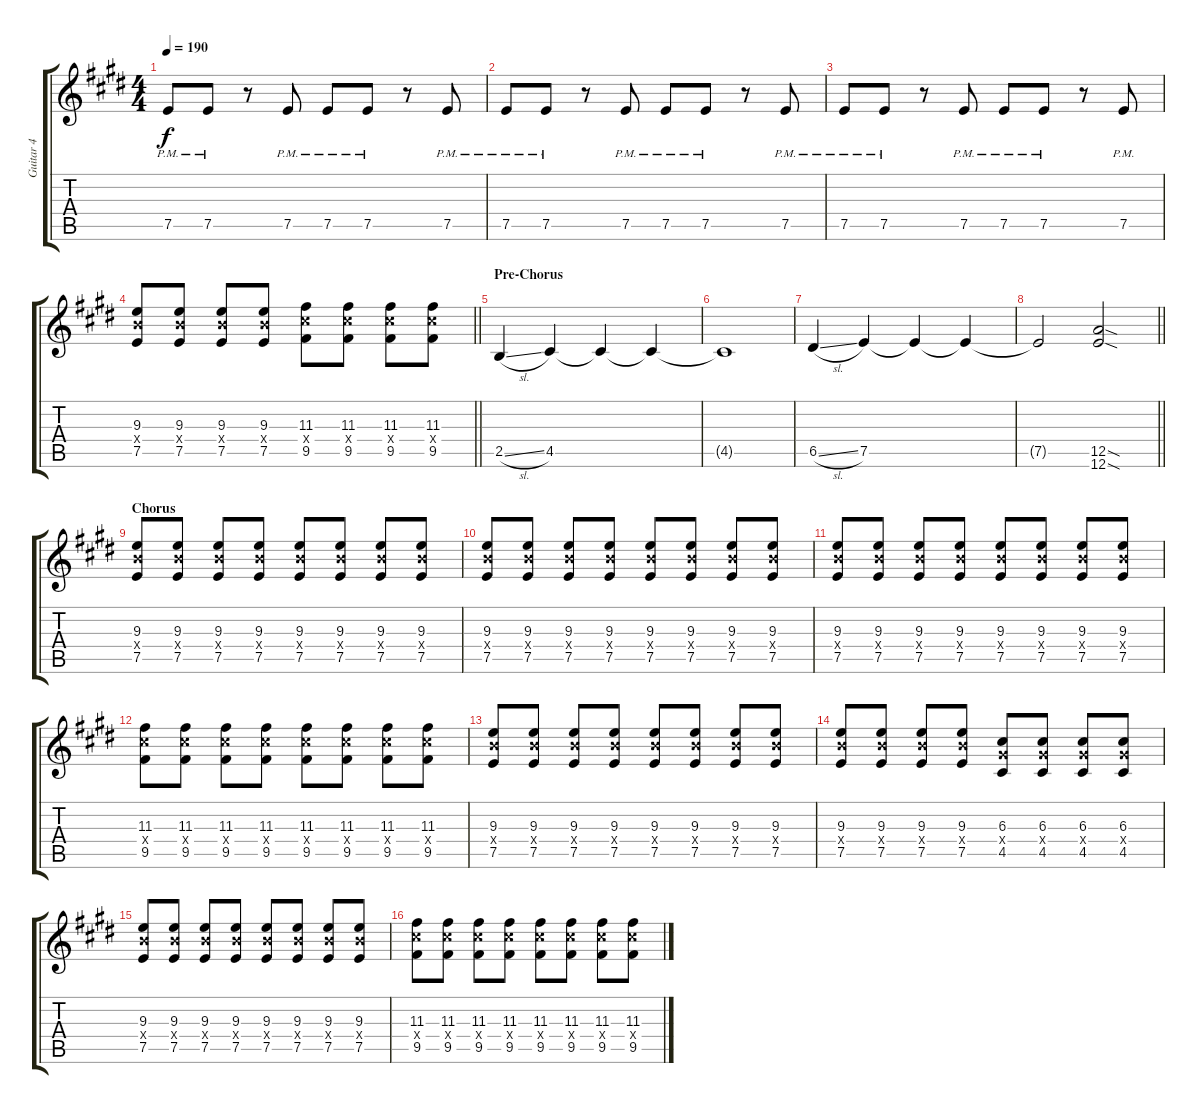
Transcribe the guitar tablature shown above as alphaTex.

\track ("Guitar 4" "Guitar 4") {instrument distortionguitar}
\staff {score tabs}
\tuning (E4 B3 G3 D3 A2 E2) {hide}
\ts (4 4)
\tempo 190
\clef g2
\ks e
7.5{pm}.8{dy f} 7.5{pm}.8 r.8 7.5{pm}.8 7.5{pm}.8 7.5{pm}.8 r.8 7.5{pm}.8 |
7.5{pm}.8 7.5{pm}.8 r.8 7.5{pm}.8 7.5{pm}.8 7.5{pm}.8 r.8 7.5{pm}.8 |
7.5{pm}.8 7.5{pm}.8 r.8 7.5{pm}.8 7.5{pm}.8 7.5{pm}.8 r.8 7.5{pm}.8 |
\barLineRight lightlight
(9.3 9.4{x} 7.5).8 (9.3 9.4{x} 7.5).8 (9.3 9.4{x} 7.5).8 (9.3 9.4{x} 7.5).8 (11.3 11.4{x} 9.5).8 (11.3 11.4{x} 9.5).8 (11.3 11.4{x} 9.5).8 (11.3 11.4{x} 9.5).8 |
\section ("" "Pre-Chorus")
2.5{sl}.4 4.5.4 4.5{t}.4 4.5{t}.4 |
4.5{t}.1 |
6.5{sl}.4 7.5.4 7.5{t}.4 7.5{t}.4 |
\barLineRight lightlight
7.5{t}.2 (12.5{sod} 12.6{sod}).2 |
\section ("" "Chorus")
(9.3 9.4{x} 7.5).8 (9.3 9.4{x} 7.5).8 (9.3 9.4{x} 7.5).8 (9.3 9.4{x} 7.5).8 (9.3 9.4{x} 7.5).8 (9.3 9.4{x} 7.5).8 (9.3 9.4{x} 7.5).8 (9.3 9.4{x} 7.5).8 |
(9.3 9.4{x} 7.5).8 (9.3 9.4{x} 7.5).8 (9.3 9.4{x} 7.5).8 (9.3 9.4{x} 7.5).8 (9.3 9.4{x} 7.5).8 (9.3 9.4{x} 7.5).8 (9.3 9.4{x} 7.5).8 (9.3 9.4{x} 7.5).8 |
(9.3 9.4{x} 7.5).8 (9.3 9.4{x} 7.5).8 (9.3 9.4{x} 7.5).8 (9.3 9.4{x} 7.5).8 (9.3 9.4{x} 7.5).8 (9.3 9.4{x} 7.5).8 (9.3 9.4{x} 7.5).8 (9.3 9.4{x} 7.5).8 |
(11.3 11.4{x} 9.5).8 (11.3 11.4{x} 9.5).8 (11.3 11.4{x} 9.5).8 (11.3 11.4{x} 9.5).8 (11.3 11.4{x} 9.5).8 (11.3 11.4{x} 9.5).8 (11.3 11.4{x} 9.5).8 (11.3 11.4{x} 9.5).8 |
(9.3 9.4{x} 7.5).8 (9.3 9.4{x} 7.5).8 (9.3 9.4{x} 7.5).8 (9.3 9.4{x} 7.5).8 (9.3 9.4{x} 7.5).8 (9.3 9.4{x} 7.5).8 (9.3 9.4{x} 7.5).8 (9.3 9.4{x} 7.5).8 |
(9.3 9.4{x} 7.5).8 (9.3 9.4{x} 7.5).8 (9.3 9.4{x} 7.5).8 (9.3 9.4{x} 7.5).8 (6.3 6.4{x} 4.5).8 (6.3 6.4{x} 4.5).8 (6.3 6.4{x} 4.5).8 (6.3 6.4{x} 4.5).8 |
(9.3 9.4{x} 7.5).8 (9.3 9.4{x} 7.5).8 (9.3 9.4{x} 7.5).8 (9.3 9.4{x} 7.5).8 (9.3 9.4{x} 7.5).8 (9.3 9.4{x} 7.5).8 (9.3 9.4{x} 7.5).8 (9.3 9.4{x} 7.5).8 |
(11.3 11.4{x} 9.5).8 (11.3 11.4{x} 9.5).8 (11.3 11.4{x} 9.5).8 (11.3 11.4{x} 9.5).8 (11.3 11.4{x} 9.5).8 (11.3 11.4{x} 9.5).8 (11.3 11.4{x} 9.5).8 (11.3 11.4{x} 9.5).8
